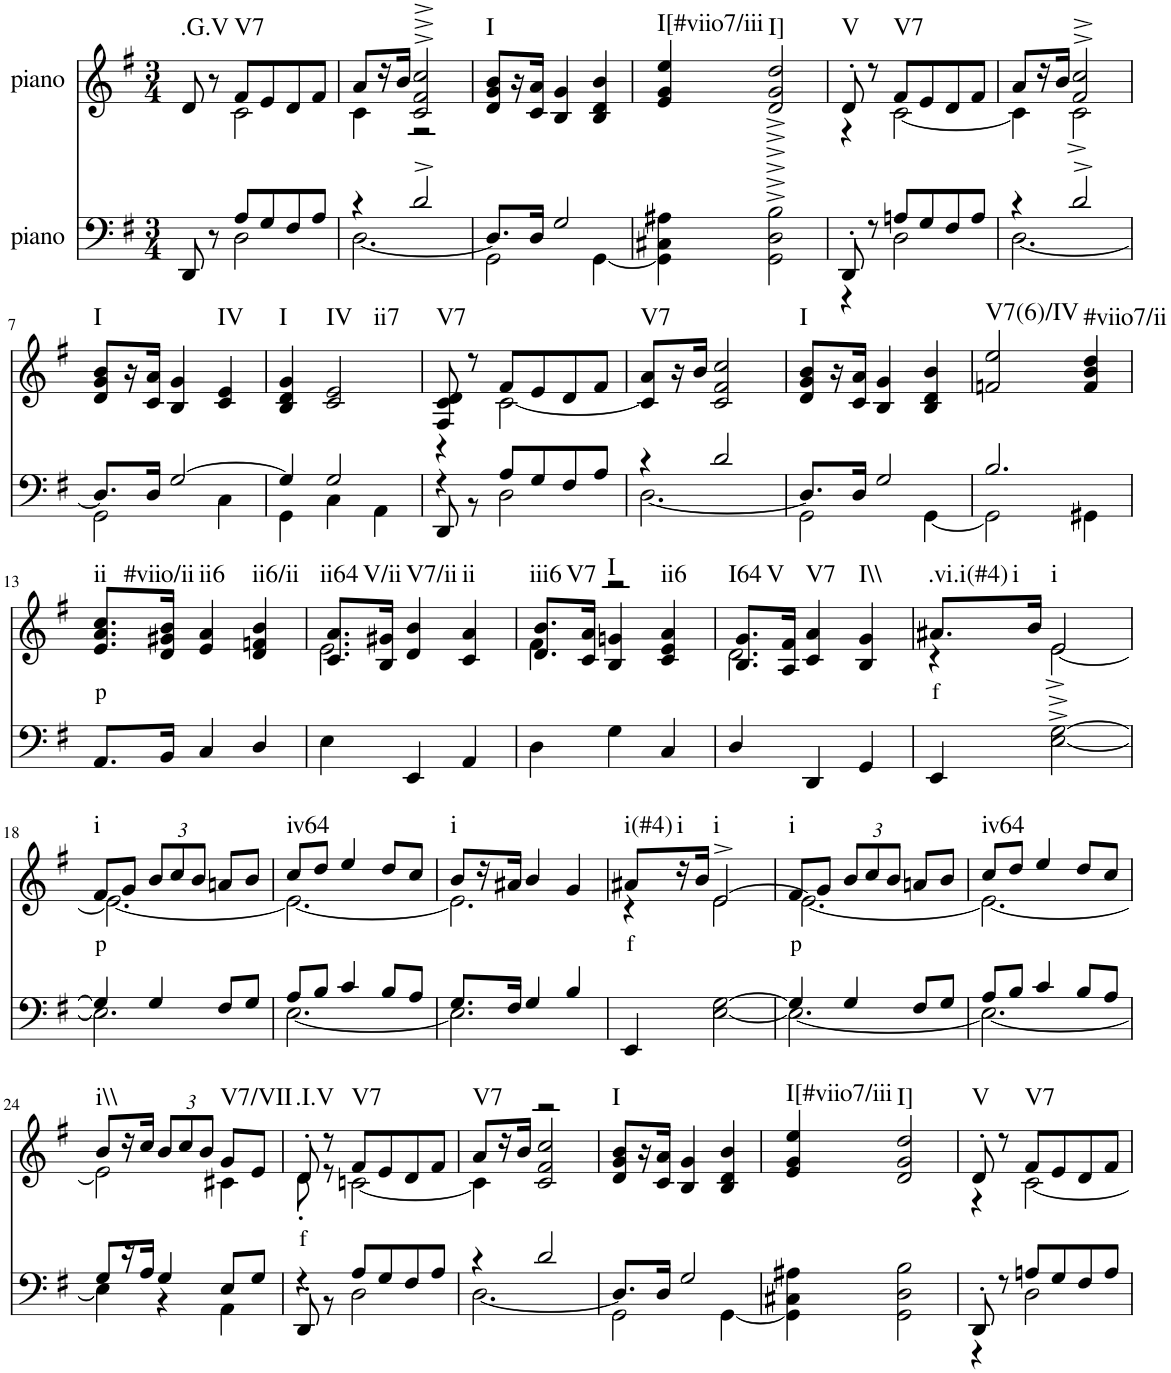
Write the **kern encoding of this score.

**kern	**kern	**text	**harte
*part2	*part1	*part1	*part1
*staff2	*staff1	*staff1	*
*I"piano	*I"piano	*	*
*I'Pno	*I'Pno	*	*
*clefF4	*clefG2	*	*
*k[f#]	*k[f#]	*	*
*G:	*G:	*	*
*M3/4	*M3/4	*	*
=1	=1	=1	=1
*^	*^	*	*
!	!	!	!	!	!LO:H:kt=.G.V
8DD/	4ryy	8d/	4ryy	.	N
8r	.	8r	.	.	.
!	!	!	!	!	!LO:H:kt=V7
8A/L	2D\	8f#/L	2c\	.	N
8G/	.	8e/	.	.	.
8F#/	.	8d/	.	.	.
8A/J	.	8f#/J	.	.	.
=2	=2	=2	=2	=2	=2
4r	[2.D\	8a/L	4c\	.	.
.	.	16r	.	.	.
.	.	16b/JJ	.	.	.
2d^/	.	2c/^ 2f#/^ 2cc/^	2r	.	.
=3	=3	=3	=3	=3	=3
!	!	!	!	!	!LO:H:kt=I
*	*	*v	*v	*	*
8.D/L]	2GG\	8d/ 8g/ 8b/L	.	N
.	.	16r	.	.
16D/Jk	.	16c/ 16a/JJ	.	.
2G/	.	4B/ 4g/	.	.
.	[4GG\	4B/ 4d/ 4b/	.	.
=4	=4	=4	=4	=4
!	!	!	!	!LO:H:kt=I[#viio7/iii
*v	*v	*	*	*
4GG\] 4C#X\ 4A#X\	4e/ 4g/ 4ee/	.	N
!	!	!	!LO:H:kt=I]
2GG\^ 2D\^ 2B\^	2d/^ 2g/^ 2dd/^	.	N
=5	=5	=5	=5
*^	*^	*	*
!	!	!	!	!	!LO:H:kt=V
8DD'/	4r	8d'/	4r	.	N
8r	.	8r	.	.	.
!	!	!	!	!	!LO:H:kt=V7
8An/L	2D\	8f#/L	[2c\	.	N
8G/	.	8e/	.	.	.
8F#/	.	8d/	.	.	.
8A/J	.	8f#/J	.	.	.
=6	=6	=6	=6	=6	=6
4r	[2.D\	8a/L	4c\]	.	.
.	.	16r	.	.	.
.	.	16b/JJ	.	.	.
2d^/	.	2f#/^ 2cc/^	2c^\	.	.
!!LO:LB:g=z
=7	=7	=7	=7	=7	=7
!	!	!	!	!	!LO:H:kt=I
*	*	*v	*v	*	*
8.D/L]	2GG\	8d/ 8g/ 8b/L	.	N
.	.	16r	.	.
16D/Jk	.	16c/ 16a/JJ	.	.
[2G/	.	4B/ 4g/	.	.
!	!	!	!	!LO:H:kt=IV
.	4C\	4c/ 4e/	.	N
=8	=8	=8	=8	=8
!	!	!	!	!LO:H:kt=I
4G/]	4GG\	4B/ 4d/ 4g/	.	N
!	!	!	!	!LO:H:n=1:kt=IV
!	!	!	!	!LO:H:n=2:kt=ii7
2G/	4C\	2c/ 2e/	.	N N
.	4AA\	.	.	.
=9	=9	=9	=9	=9
*	*	*^	*	*
!	!	!	!	!	!LO:H:kt=V7
4r	8DD/	8F#/ 8c/ 8d/	4r	.	N
.	8r	8r	.	.	.
2D\	8A/L	8f#/L	[2c\	.	.
.	8G/	8e/	.	.	.
.	8F#/	8d/	.	.	.
.	8A/J	8f#/J	.	.	.
*	*	*v	*v	*	*
=10	=10	=10	=10	=10
!	!	!	!	!LO:H:kt=V7
4r	[2.D\	8c/] 8a/L	.	N
.	.	16r	.	.
.	.	16b/JJ	.	.
2d/	.	2c/ 2f#/ 2cc/	.	.
=11	=11	=11	=11	=11
!	!	!	!	!LO:H:kt=I
8.D/L]	2GG\	8d/ 8g/ 8b/L	.	N
.	.	16r	.	.
16D/Jk	.	16c/ 16a/JJ	.	.
2G/	.	4B/ 4g/	.	.
.	[4GG\	4B/ 4d/ 4b/	.	.
=12	=12	=12	=12	=12
!	!	!	!	!LO:H:kt=V7(6)/IV
2.B/	2GG\]	2fn/ 2ee/	.	N
!	!	!	!	!LO:H:kt=#viio7/ii
.	4GG#X\	4f/ 4b/ 4dd/	.	N
!!LO:LB:g=z
=13	=13	=13	=13	=13
!	!	!	!LO:LY:b	!LO:H:n=1:kt=ii
!	!	!	!	!LO:H:n=2:kt=#viio/ii
*v	*v	*	*	*
8.AA/L	8.e/ 8.a/ 8.cc/L	p	N N
16BB/Jk	16d/ 16g#X/ 16b/Jk	.	.
!	!	!	!LO:H:kt=ii6
4C/	4e/ 4a/	.	N
!	!	!	!LO:H:kt=ii6/ii
4D/	4d/ 4fn/ 4b/	.	N
=14	=14	=14	=14
*	*^	*	*
!	!	!	!	!LO:H:n=1:kt=ii64
!	!	!	!	!LO:H:n=2:kt=V/ii
4E\	8.c/ 8.a/L	2.e\	.	N N
.	16B/ 16g#X/Jk	.	.	.
!	!	!	!	!LO:H:kt=V7/ii
4EE/	4d/ 4b/	.	.	N
!	!	!	!	!LO:H:kt=ii
4AA/	4c/ 4a/	.	.	N
=15	=15	=15	=15	=15
!	!	!	!	!LO:H:n=1:kt=iii6
!	!	!	!	!LO:H:n=2:kt=V7
4D\	8.d/ 8.b/L	4f#\	.	N N
.	16c/ 16a/Jk	.	.	.
!	!	!	!	!LO:H:n=1:kt=I
!	!	!	!	!LO:H:n=2:kt=ii6
4G\	2r	4B/ 4gn/	.	N N
4C/	.	4c/ 4e/ 4a/	.	.
=16	=16	=16	=16	=16
!	!	!	!	!LO:H:n=1:kt=I64
!	!	!	!	!LO:H:n=2:kt=V
4D/	8.B/ 8.g/L	2.d\	.	N N
.	16A/ 16f#/Jk	.	.	.
!	!	!	!	!LO:H:kt=V7
4DD/	4c/ 4a/	.	.	N
!	!	!	!	!LO:H:kt=I\\
4GG/	4B/ 4g/	.	.	N
=17	=17	=17	=17	=17
!	!	!	!LO:LY:b	!LO:H:n=1:kt=.vi.i(#4)
!	!	!	!	!LO:H:n=2:kt=i
4EE/	8.a#X/L	4r	f	N N
.	16b/Jk	.	.	.
!	!	!	!	!LO:H:kt=i
[2E\^ [2G\^	2e/	[2e^\	.	N
!!LO:LB:g=z	!!
=18	=18	=18	=18	=18
*^	*	*	*	*
!	!	!	!	!LO:LY:b	!LO:H:kt=i
4G/]	2.E\]	8f#/L	2.e\_	p	N
.	.	8g/J	.	.	.
*	*	*Xbrackettup	*	*	*
4G/	.	12b/L	.	.	.
.	.	12cc/	.	.	.
.	.	12b/J	.	.	.
8F#/L	.	8an/L	.	.	.
8G/J	.	8b/J	.	.	.
=19	=19	=19	=19	=19	=19
!	!	!	!	!	!LO:H:kt=iv64
8A/L	[2.E\	8cc/L	2.e\_	.	N
8B/J	.	8dd/J	.	.	.
4c/	.	4ee/	.	.	.
8B/L	.	8dd/L	.	.	.
8A/J	.	8cc/J	.	.	.
=20	=20	=20	=20	=20	=20
!	!	!	!	!	!LO:H:kt=i
8.G/L	2.E\]	8b/L	2.e\]	.	N
.	.	16r	.	.	.
16F#/Jk	.	16a#X/JJ	.	.	.
4G/	.	4b/	.	.	.
4B/	.	4g/	.	.	.
*v	*v	*	*	*	*
=21	=21	=21	=21	=21
!	!	!	!LO:LY:b	!LO:H:kt=i(#4)
4EE/	8a#X/L	4r	f	N
!	!	!	!	!LO:H:kt=i
.	16r	.	.	N
.	16b/JJ	.	.	.
!	!	!	!	!LO:H:kt=i
[2E\ [2G\	[2e^/	2e\	.	N
=22	=22	=22	=22	=22
*^	*	*	*	*
!	!	!	!	!LO:LY:b	!LO:H:kt=i
4G/]	2.E\_	8f#/L	2.e\_	p	N
.	.	8g/J	.	.	.
4G/	.	12b/L	.	.	.
.	.	12cc/	.	.	.
.	.	12b/J	.	.	.
8F#/L	.	8an/L	.	.	.
8G/J	.	8b/J	.	.	.
=23	=23	=23	=23	=23	=23
!	!	!	!	!	!LO:H:kt=iv64
8A/L	2.E\_	8cc/L	2.e\_	.	N
8B/J	.	8dd/J	.	.	.
4c/	.	4ee/	.	.	.
8B/L	.	8dd/L	.	.	.
8A/J	.	8cc/J	.	.	.
!!LO:LB:g=z	!!
=24	=24	=24	=24	=24	=24
!	!	!	!	!	!LO:H:kt=i\\
8G/L	4E\]	8b/L	2e\]	.	N
16r	.	16r	.	.	.
16A/JJ	.	16cc/JJ	.	.	.
4G/	4r	12b/L	.	.	.
.	.	12cc/	.	.	.
.	.	12b/J	.	.	.
!	!	!	!	!	!LO:H:kt=V7/VII
8E/L	4AA\	8g/L	4c#X\	.	N
8G/J	.	8e/J	.	.	.
=25	=25	=25	=25	=25	=25
!	!	!	!	!LO:LY:b	!LO:H:kt=.I.V
4r	8DD'/	8d'/	8d'\	f	N
.	8r	8r	8r	.	.
!	!	!	!	!	!LO:H:kt=V7
2D\	8A/L	8f#/L	[2cn\	.	N
.	8G/	8e/	.	.	.
.	8F#/	8d/	.	.	.
.	8A/J	8f#/J	.	.	.
=26	=26	=26	=26	=26	=26
!	!	!	!	!	!LO:H:kt=V7
4r	[2.D\	8a/L	4c\]	.	N
.	.	16r	.	.	.
.	.	16b/JJ	.	.	.
2d/	.	2r	2c/ 2f#/ 2cc/	.	.
=27	=27	=27	=27	=27	=27
!	!	!	!	!	!LO:H:kt=I
*	*	*v	*v	*	*
8.D/L]	2GG\	8d/ 8g/ 8b/L	.	N
.	.	16r	.	.
16D/Jk	.	16c/ 16a/JJ	.	.
2G/	.	4B/ 4g/	.	.
.	[4GG\	4B/ 4d/ 4b/	.	.
=28	=28	=28	=28	=28
!	!	!	!	!LO:H:kt=I[#viio7/iii
*v	*v	*	*	*
4GG\] 4C#X\ 4A#X\	4e/ 4g/ 4ee/	.	N
!	!	!	!LO:H:kt=I]
2GG\ 2D\ 2B\	2d/ 2g/ 2dd/	.	N
=29	=29	=29	=29
*^	*^	*	*
!	!	!	!	!	!LO:H:kt=V
8DD'/	4r	8d'/	4r	.	N
8r	.	8r	.	.	.
!	!	!	!	!	!LO:H:kt=V7
8An/L	2D\	8f#/L	[2c\	.	N
8G/	.	8e/	.	.	.
8F#/	.	8d/	.	.	.
8A/J	.	8f#/J	.	.	.
*v	*v	*	*	*	*
*	*v	*v	*	*
=	=	=	=
*-	*-	*-	*-
